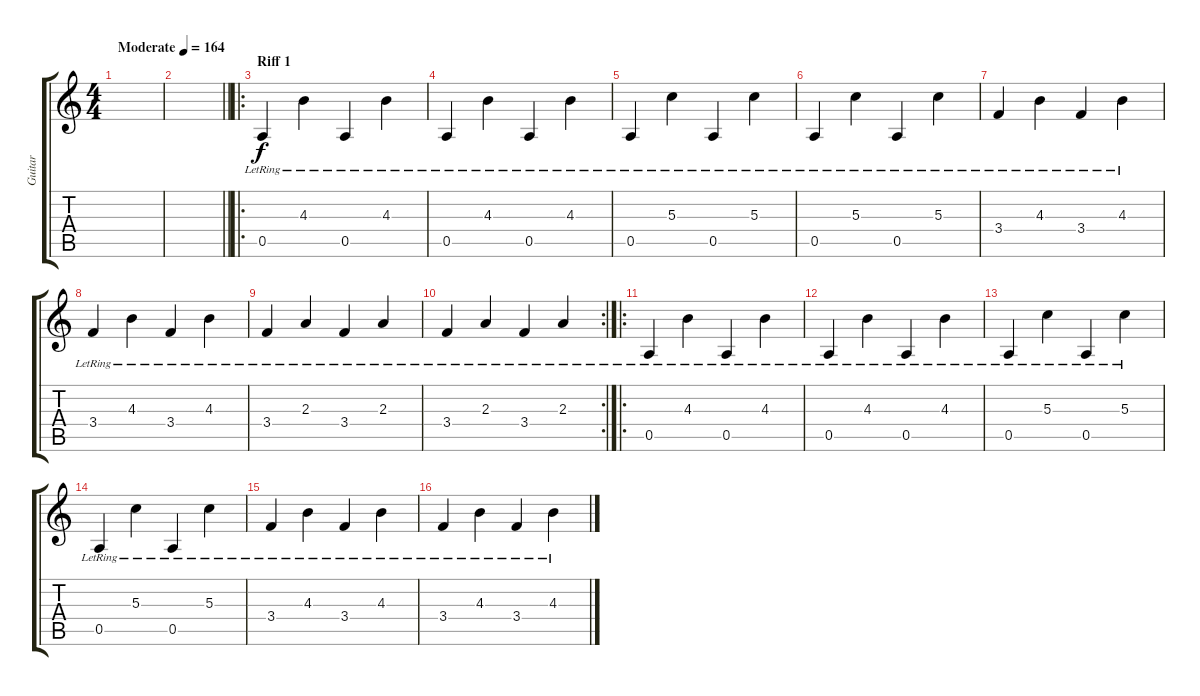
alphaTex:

\track ("Guitar" "Guitar") {instrument electricguitarjazz}
\staff {score tabs}
\tuning (E4 B3 G3 D3 A2 E2) {hide}
\ts (4 4)
\tempo (164 "Moderate")
\clef g2
\ks c
|
\barLineRight lightlight
|
\ro
\section ("" "Riff 1")
0.5{lr}.4 4.3{lr}.4 0.5{lr}.4 4.3{lr}.4 |
0.5{lr}.4 4.3{lr}.4 0.5{lr}.4 4.3{lr}.4 |
0.5{lr}.4 5.3{lr}.4 0.5{lr}.4 5.3{lr}.4 |
0.5{lr}.4 5.3{lr}.4 0.5{lr}.4 5.3{lr}.4 |
3.4{lr}.4 4.3{lr}.4 3.4{lr}.4 4.3{lr}.4 |
3.4{lr}.4 4.3{lr}.4 3.4{lr}.4 4.3{lr}.4 |
3.4{lr}.4 2.3{lr}.4 3.4{lr}.4 2.3{lr}.4 |
\rc 2
3.4{lr}.4 2.3{lr}.4 3.4{lr}.4 2.3{lr}.4 |
\ro
0.5{lr}.4 4.3{lr}.4 0.5{lr}.4 4.3{lr}.4 |
0.5{lr}.4 4.3{lr}.4 0.5{lr}.4 4.3{lr}.4 |
0.5{lr}.4 5.3{lr}.4 0.5{lr}.4 5.3{lr}.4 |
0.5{lr}.4 5.3{lr}.4 0.5{lr}.4 5.3{lr}.4 |
3.4{lr}.4 4.3{lr}.4 3.4{lr}.4 4.3{lr}.4 |
3.4{lr}.4 4.3{lr}.4 3.4{lr}.4 4.3{lr}.4
